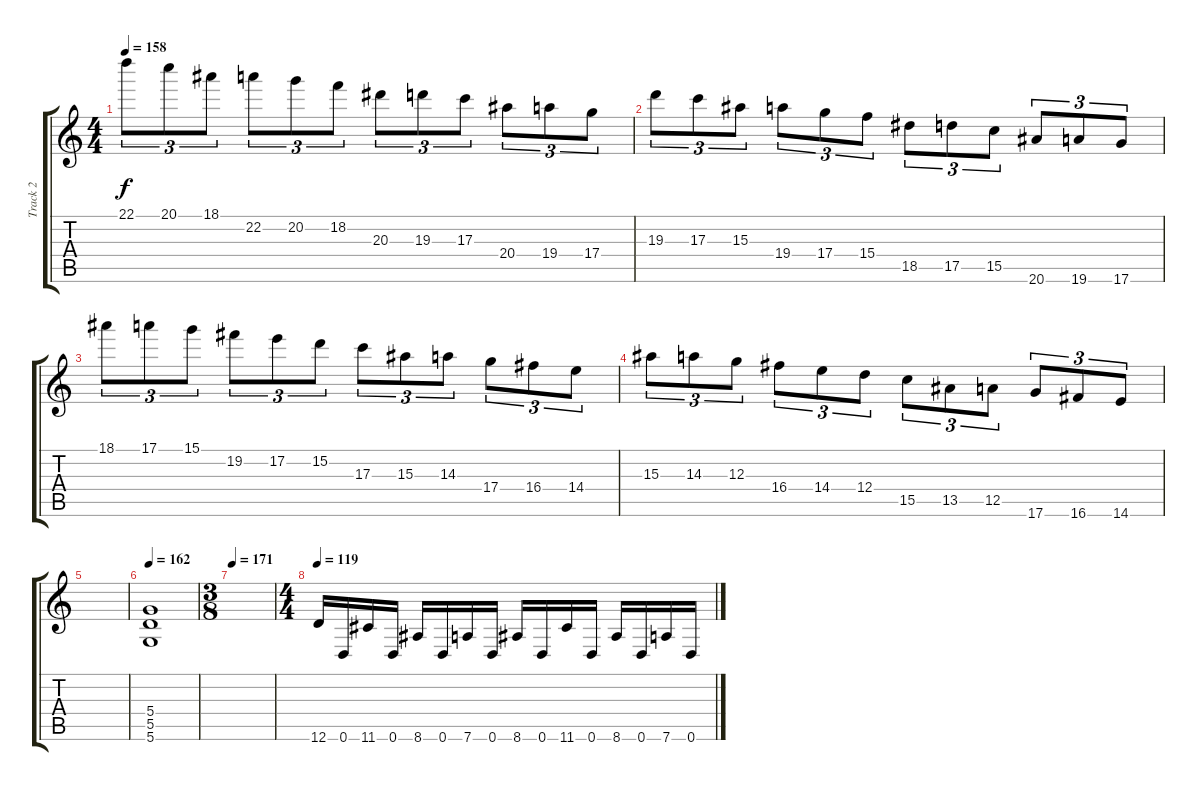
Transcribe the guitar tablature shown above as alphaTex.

\track ("Track 2" "Track 2") {instrument distortionguitar}
\staff {score tabs}
\tuning (E4 B3 G3 D3 A2 D2) {hide}
\ts (4 4)
\tempo 158
\clef g2
\ks c
22.1.8{tu (3 2) dy f} 20.1.8{tu (3 2)} 18.1.8{tu (3 2)} 22.2.8{tu (3 2)} 20.2.8{tu (3 2)} 18.2.8{tu (3 2)} 20.3.8{tu (3 2)} 19.3.8{tu (3 2)} 17.3.8{tu (3 2)} 20.4.8{tu (3 2)} 19.4.8{tu (3 2)} 17.4.8{tu (3 2)} |
19.3.8{tu (3 2)} 17.3.8{tu (3 2)} 15.3.8{tu (3 2)} 19.4.8{tu (3 2)} 17.4.8{tu (3 2)} 15.4.8{tu (3 2)} 18.5.8{tu (3 2)} 17.5.8{tu (3 2)} 15.5.8{tu (3 2)} 20.6.8{tu (3 2)} 19.6.8{tu (3 2)} 17.6.8{tu (3 2)} |
18.1.8{tu (3 2)} 17.1.8{tu (3 2)} 15.1.8{tu (3 2)} 19.2.8{tu (3 2)} 17.2.8{tu (3 2)} 15.2.8{tu (3 2)} 17.3.8{tu (3 2)} 15.3.8{tu (3 2)} 14.3.8{tu (3 2)} 17.4.8{tu (3 2)} 16.4.8{tu (3 2)} 14.4.8{tu (3 2)} |
15.3.8{tu (3 2)} 14.3.8{tu (3 2)} 12.3.8{tu (3 2)} 16.4.8{tu (3 2)} 14.4.8{tu (3 2)} 12.4.8{tu (3 2)} 15.5.8{tu (3 2)} 13.5.8{tu (3 2)} 12.5.8{tu (3 2)} 17.6.8{tu (3 2)} 16.6.8{tu (3 2)} 14.6.8{tu (3 2)} |
|
\tempo 162
(5.4 5.5 5.6).1 |
\ts (3 8)
\tempo 171
|
\ts (4 4)
\tempo 119
12.6.16 0.6.16 11.6.16 0.6.16 8.6.16 0.6.16 7.6.16 0.6.16 8.6.16 0.6.16 11.6.16 0.6.16 8.6.16 0.6.16 7.6.16 0.6.16
